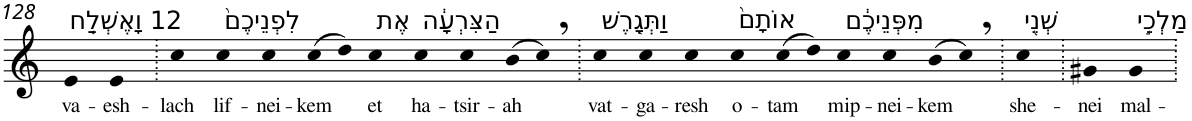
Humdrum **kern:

**kern	**text
*part1	*part1
*staff1	*staff1
*I"Piano	*
*I'Pno	*
!!LO:PB:g=z
*clefG2	*
*k[]	*
=128	=128
!LO:TX:a:t=12 וָאֶשְׁלַ֤ח	!
!	!LO:LY:b
4e	va-
!	!LO:LY:b
4e	-esh-
=129.	=129.
!	!LO:LY:b
4cc	-lach
!LO:TX:a:t=לִפְנֵיכֶם֙	!
!	!LO:LY:b
4cc	lif-
!	!LO:LY:b
4cc	-nei-
!	!LO:LY:b
(>8cc	-kem
8dd)	.
!LO:TX:a:t=אֶת	!
!	!LO:LY:b
4cc	et
!LO:TX:a:t=הַצִּרְעָ֔ה	!
!	!LO:LY:b
4cc	ha-
!	!LO:LY:b
4cc	-tsir-
!	!LO:LY:b
(>8b	-ah
8cc,)	.
=130.	=130.
!LO:TX:a:t=וַתְּגָ֤רֶשׁ	!
!	!LO:LY:b
4cc	vat-
!	!LO:LY:b
4cc	-ga-
!	!LO:LY:b
4cc	-resh
!LO:TX:a:t=אוֹתָם֙	!
!	!LO:LY:b
4cc	o-
!	!LO:LY:b
(>8cc	-tam
8dd)	.
!LO:TX:a:t=מִפְּנֵיכֶ֔ם	!
!	!LO:LY:b
4cc	mip-
!	!LO:LY:b
4cc	-nei-
!	!LO:LY:b
(>8b	-kem
8cc,)	.
=131.	=131.
!LO:TX:a:t=שְׁנֵ֖י	!
!	!LO:LY:b
4cc	she-
=132.	=132.
!	!LO:LY:b
4g#X	-nei
!LO:TX:a:t=מַלְכֵ֣י	!
!	!LO:LY:b
4g#	mal-
=.	=.
*-	*-
